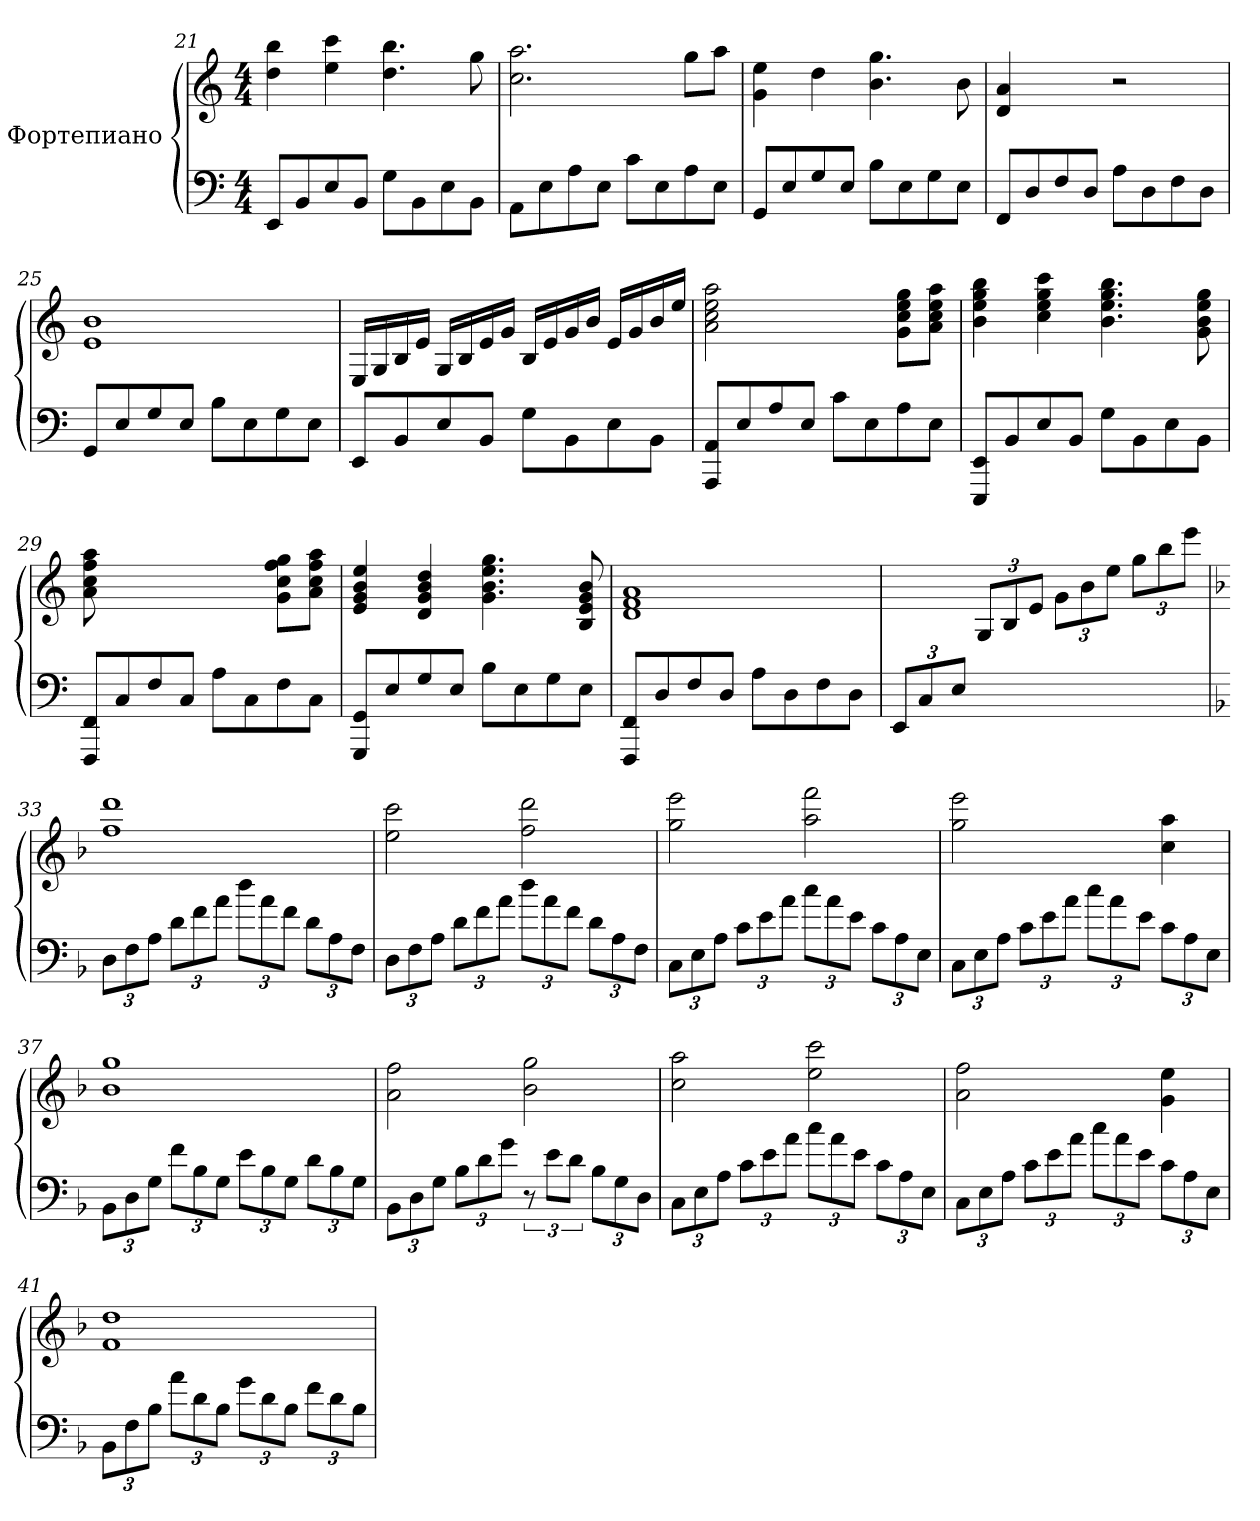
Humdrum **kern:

**kern	**kern
*part1	*part1
*staff2	*staff1
*I"Фортепиано	*
*clefF4	*clefG2
*k[]	*k[]
*M4/4	*M4/4
=21	=21
8EE/L	4dd\ 4bb\
8BB/	.
8E/	4ee\ 4ccc\
8BB/J	.
8G\L	4.dd\ 4.bb\
8BB\	.
8E\	.
8BB\J	8gg\
=22	=22
8AA\L	2.cc\ 2.aa\
8E\	.
8A\	.
8E\J	.
8c\L	.
8E\	.
8A\	8gg\L
8E\J	8aa\J
=23	=23
8GG/L	4g\ 4ee\
8E/	.
8G/	4dd\
8E/J	.
8B\L	4.b\ 4.gg\
8E\	.
8G\	.
8E\J	8b\
!!LO:LB:g=z
=24	=24
8FF/L	4d/ 4a/
8D/	.
8F/	4ryy
8D/J	.
8A\L	2r
8D\	.
8F\	.
8D\J	.
=25	=25
8GG/L	1e 1b
8E/	.
8G/	.
8E/J	.
8B\L	.
8E\	.
8G\	.
8E\J	.
=26	=26
8EE/L	16E/LL
.	16G/
8BB/	16B/
.	16e/JJ
8E/	16G/LL
.	16B/
8BB/J	16e/
.	16g/JJ
8G\L	16B/LL
.	16e/
8BB\	16g/
.	16b/JJ
8E\	16e/LL
.	16g/
8BB\J	16b/
.	16ee/JJ
!!LO:LB:g=z
=27	=27
8AAA/ 8AA/L	2a\ 2cc\ 2ee\ 2aa\
8E/	.
8A/	.
8E/J	.
8c\L	4ryy
8E\	.
8A\	8g\ 8cc\ 8ee\ 8gg\L
8E\J	8a\ 8cc\ 8ee\ 8aa\J
=28	=28
8EEE/ 8EE/L	4b\ 4ee\ 4gg\ 4bb\
8BB/	.
8E/	4cc\ 4ee\ 4gg\ 4ccc\
8BB/J	.
8G\L	4.b\ 4.ee\ 4.gg\ 4.bb\
8BB\	.
8E\	.
8BB\J	8g\ 8b\ 8ee\ 8gg\
=29	=29
8FFF/ 8FF/L	8a\ 8cc\ 8ff\ 8aa\
8C/	8ryy
8F/	2ryy
8C/J	.
8A\L	.
8C\	.
8F\	8g\ 8cc\ 8ff\ 8gg\L
8C\J	8a\ 8cc\ 8ff\ 8aa\J
=30	=30
8GGG/ 8GG/L	4e/ 4g/ 4b/ 4ee/
8E/	.
8G/	4d/ 4g/ 4b/ 4dd/
8E/J	.
8B\L	4.g\ 4.b\ 4.ee\ 4.gg\
8E\	.
8G\	.
8E\J	8B/ 8e/ 8g/ 8b/
!!LO:LB:g=z
=31	=31
8FFF/ 8FF/L	1d 1f 1a
8D/	.
8F/	.
8D/J	.
8A\L	.
8D\	.
8F\	.
8D\J	.
=32	=32
*Xbrackettup	*
12EE/L	8ryy
12C/	.
.	8ryy
12E/J	.
*	*Xbrackettup
4ryy	12G/L
.	12B/
.	12e/J
2ryy	12g\L
.	12b\
.	12ee\J
.	12gg\L
.	12bb\
.	12eee\J
=33	=33
*k[b-]	*k[b-]
12D\L	1ff 1ddd
12F\	.
12A\J	.
12d\L	.
12f\	.
12a\J	.
12dd\L	.
12a\	.
12f\J	.
12d\L	.
12A\	.
12F\J	.
!!LO:LB:g=z
=34	=34
12D\L	2ee\ 2ccc\
12F\	.
12A\J	.
12d\L	.
12f\	.
12a\J	.
12dd\L	2ff\ 2ddd\
12a\	.
12f\J	.
12d\L	.
12A\	.
12F\J	.
=35	=35
12C\L	2gg\ 2eee\
12E\	.
12A\J	.
12c\L	.
12e\	.
12a\J	.
12cc\L	2aa\ 2fff\
12a\	.
12e\J	.
12c\L	.
12A\	.
12E\J	.
=36	=36
12C\L	2gg\ 2eee\
12E\	.
12A\J	.
12c\L	.
12e\	.
12a\J	.
12cc\L	8ryy
12a\	.
.	8ryy
12e\J	.
12c\L	4cc\ 4aa\
12A\	.
12E\J	.
!!LO:PB:g=z
=37	=37
12BB-\L	1b- 1gg
12D\	.
12G\J	.
12f\L	.
12B-\	.
12G\J	.
12e\L	.
12B-\	.
12G\J	.
12d\L	.
12B-\	.
12G\J	.
=38	=38
12BB-\L	2a\ 2ff\
12D\	.
12G\J	.
12B-\L	.
12d\	.
12g\J	.
*brackettup	*
12r	2b-\ 2gg\
12e\L	.
12d\J	.
*Xbrackettup	*
12B-\L	.
12G\	.
12D\J	.
=39	=39
12C\L	2cc\ 2aa\
12E\	.
12A\J	.
12c\L	.
12e\	.
12a\J	.
12cc\L	2ee\ 2ccc\
12a\	.
12e\J	.
12c\L	.
12A\	.
12E\J	.
!!LO:LB:g=z
=40	=40
12C\L	2a\ 2ff\
12E\	.
12A\J	.
12c\L	.
12e\	.
12a\J	.
12cc\L	4ryy
12a\	.
12e\J	.
12c\L	4g\ 4ee\
12A\	.
12E\J	.
=41	=41
12BB-\L	1f 1dd
12F\	.
12B-\J	.
12a\L	.
12d\	.
12B-\J	.
12g\L	.
12d\	.
12B-\J	.
12f\L	.
12d\	.
12B-\J	.
=	=
*-	*-
